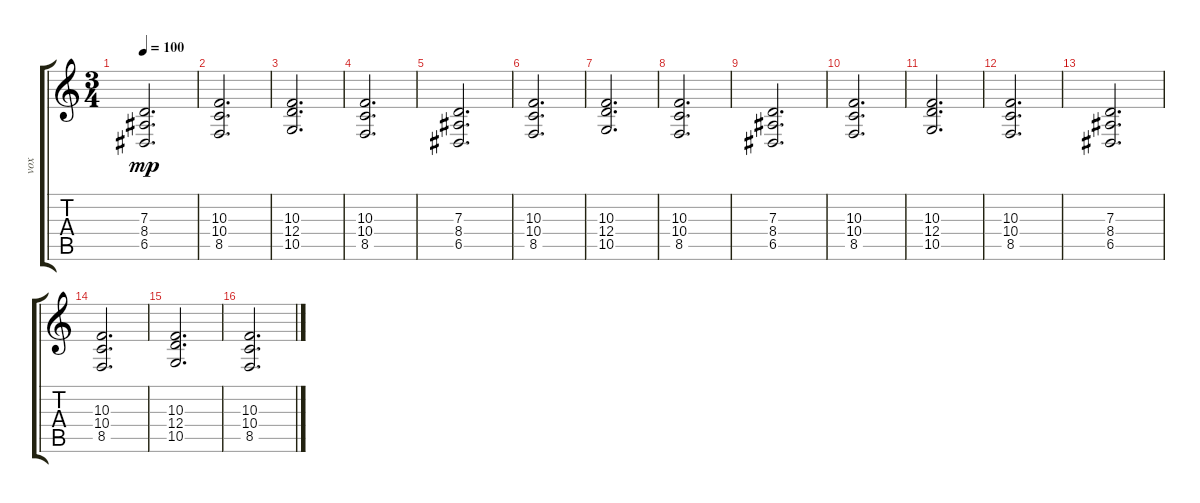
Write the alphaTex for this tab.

\track ("vox" "vox") {instrument tremolostrings}
\staff {score tabs}
\tuning (E4 B3 G3 D3 A2 D2) {hide}
\ts (3 4)
\tempo 100
\clef g2
\ks c
(7.3 8.4 6.5).2{d dy mp} |
(10.3 10.4 8.5).2{d} |
(10.3 12.4 10.5).2{d} |
(10.3 10.4 8.5).2{d} |
(7.3 8.4 6.5).2{d} |
(10.3 10.4 8.5).2{d} |
(10.3 12.4 10.5).2{d} |
(10.3 10.4 8.5).2{d} |
(7.3 8.4 6.5).2{d} |
(10.3 10.4 8.5).2{d} |
(10.3 12.4 10.5).2{d} |
(10.3 10.4 8.5).2{d} |
(7.3 8.4 6.5).2{d} |
(10.3 10.4 8.5).2{d} |
(10.3 12.4 10.5).2{d} |
(10.3 10.4 8.5).2{d volume 0}
